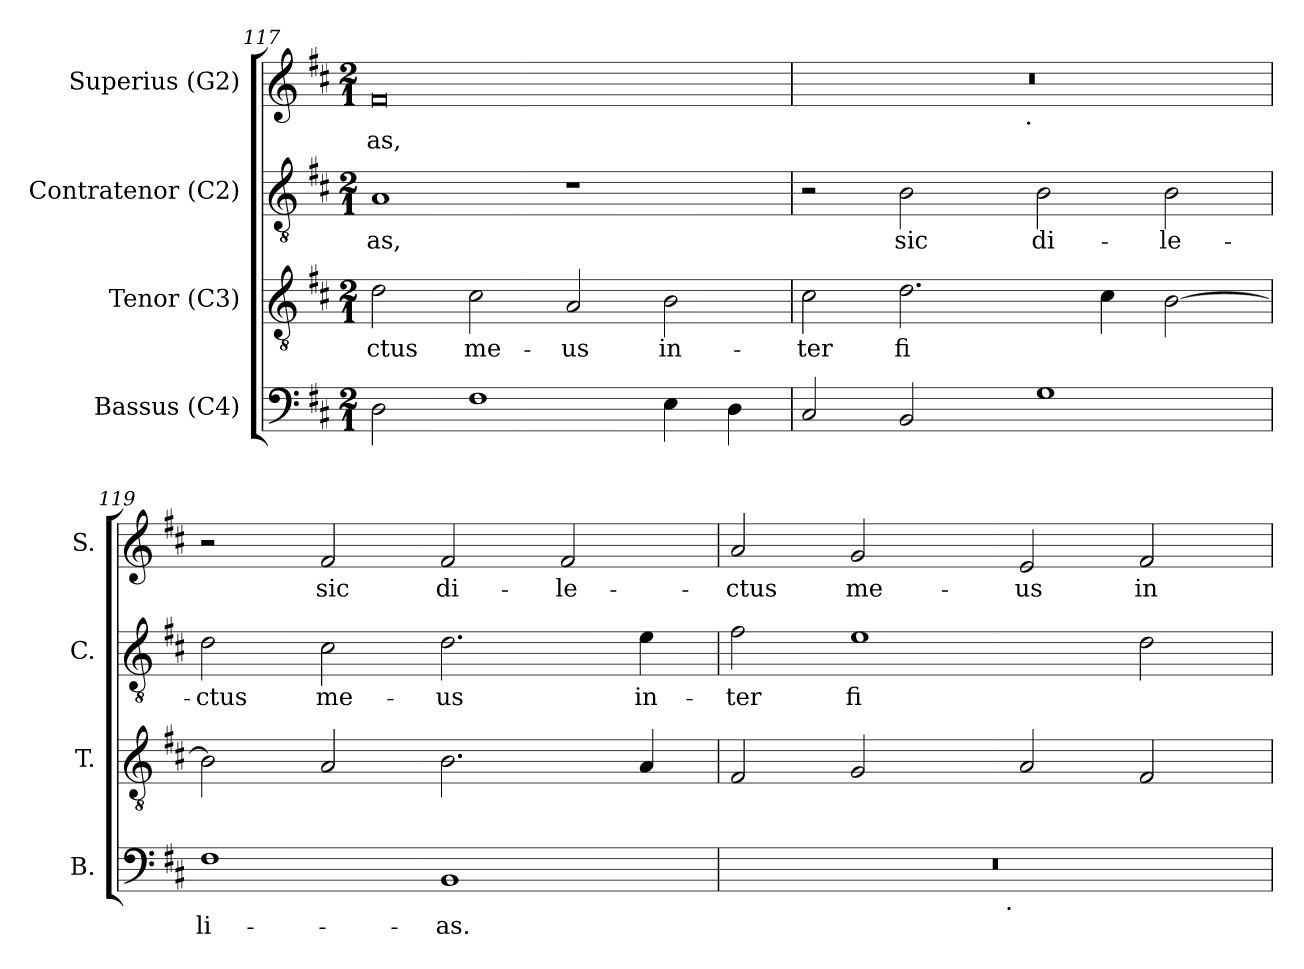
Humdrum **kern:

**kern	**text	**kern	**text	**kern	**text	**kern	**text
*part4	*part4	*part3	*part3	*part2	*part2	*part1	*part1
*staff4	*staff4	*staff3	*staff3	*staff2	*staff2	*staff1	*staff1
*I"Bassus (C4)	*	*I"Tenor (C3)	*	*I"Contratenor (C2)	*	*I"Superius (G2)	*
*I'B.	*	*I'T.	*	*I'C.	*	*I'S.	*
*clefF4	*	*clefGv2	*	*clefGv2	*	*clefG2	*
*k[f#c#]	*	*k[f#c#]	*	*k[f#c#]	*	*k[f#c#]	*
*D:	*	*D:	*	*D:	*	*D:	*
*M2/1	*	*M2/1	*	*M2/1	*	*M2/1	*
=117	=117	=117	=117	=117	=117	=117	=117
!	!LO:LY:b:cj	!	!LO:LY:b:cj	!	!LO:LY:b:cj	!	!LO:LY:b:cj
2D\	--	2d\	-ctus	1A	-as,	0f#	-as,
!	!LO:LY:b:cj	!	!LO:LY:b:cj	!	!	!	!
1F#	--	2c#\	me-	.	.	.	.
!	!	!	!LO:LY:b:cj	!	!	!	!
.	.	2A/	-us	1r	.	.	.
!	!LO:LY:b:cj	!	!LO:LY:b:cj	!	!	!	!
4E\	--	2B\	in-	.	.	.	.
!	!LO:LY:b:cj	!	!	!	!	!	!
4D\	--	.	.	.	.	.	.
=118	=118	=118	=118	=118	=118	=118	=118
!	!LO:LY:b:cj	!	!LO:LY:b:cj	!	!	!	!
*	*	*	*	*	*	*^	*
2C#/	--	2c#\	-ter	2r	.	0r	2ryy	.
!	!LO:LY:b:cj	!	!LO:LY:b:cj	!	!LO:LY:b:cj	!	!	!
2BB/	--	2.d\	fi-	2B\	sic	.	4ryy	.
.	.	.	.	.	.	.	8...ryy	.
!	!	!	!	!	!	!	!LO:TX:b:t=.	!
.	.	.	.	.	.	.	1ryy	.
!	!LO:LY:b:cj	!	!	!	!LO:LY:b:cj	!	!	!
1G	--	.	.	2B\	di-	.	.	.
!	!	!	!LO:LY:b:cj	!	!	!	!	!
.	.	4c#\	--	.	.	.	.	.
!	!	!	!LO:LY:b:cj	!	!LO:LY:b:cj	!	!	!
.	.	[<2B\	--	2B\	-le-	.	.	.
.	.	.	.	.	.	.	64ryy	.
!!LO:PB:g=z
=119	=119	=119	=119	=119	=119	=119	=119	=119
!	!LO:LY:b:cj	!	!LO:LY:b:cj	!	!LO:LY:b:cj	!	!	!
*	*	*	*	*	*	*v	*v	*
1F#	-li-	2B\]	--	2d\	-ctus	2r	.
!	!	!	!LO:LY:b:cj	!	!LO:LY:b:cj	!	!LO:LY:b:cj
.	.	2A/	--	2c#\	me-	2f#/	sic
!	!LO:LY:b:cj	!	!LO:LY:b:cj	!	!LO:LY:b:cj	!	!LO:LY:b:cj
1BB	-as.	2.B\	--	2.d\	-us	2f#/	di-
!	!	!	!	!	!	!	!LO:LY:b:cj
.	.	.	.	.	.	2f#/	-le-
!	!	!	!LO:LY:b:cj	!	!LO:LY:b:cj	!	!
.	.	4A/	--	4e\	in-	.	.
=120	=120	=120	=120	=120	=120	=120	=120
!	!	!	!LO:LY:b:cj	!	!LO:LY:b:cj	!	!LO:LY:b:cj
*^	*	*	*	*	*	*	*
0r	2ryy	.	2F#/	--	2f#\	-ter	2a/	-ctus
!	!	!	!	!LO:LY:b:cj	!	!LO:LY:b:cj	!	!LO:LY:b:cj
.	4ryy	.	2G/	--	1e	fi-	2g/	me-
.	8...ryy	.	.	.	.	.	.	.
!	!LO:TX:b:t=.	!	!	!	!	!	!	!
.	1ryy	.	.	.	.	.	.	.
!	!	!	!	!LO:LY:b:cj	!	!	!	!LO:LY:b:cj
.	.	.	2A/	--	.	.	2e/	-us
!	!	!	!	!LO:LY:b:cj	!	!LO:LY:b:cj	!	!LO:LY:b:cj
.	.	.	2F#/	--	2d\	--	2f#/	in-
.	64ryy	.	.	.	.	.	.	.
*v	*v	*	*	*	*	*	*	*
=	=	=	=	=	=	=	=
*-	*-	*-	*-	*-	*-	*-	*-
